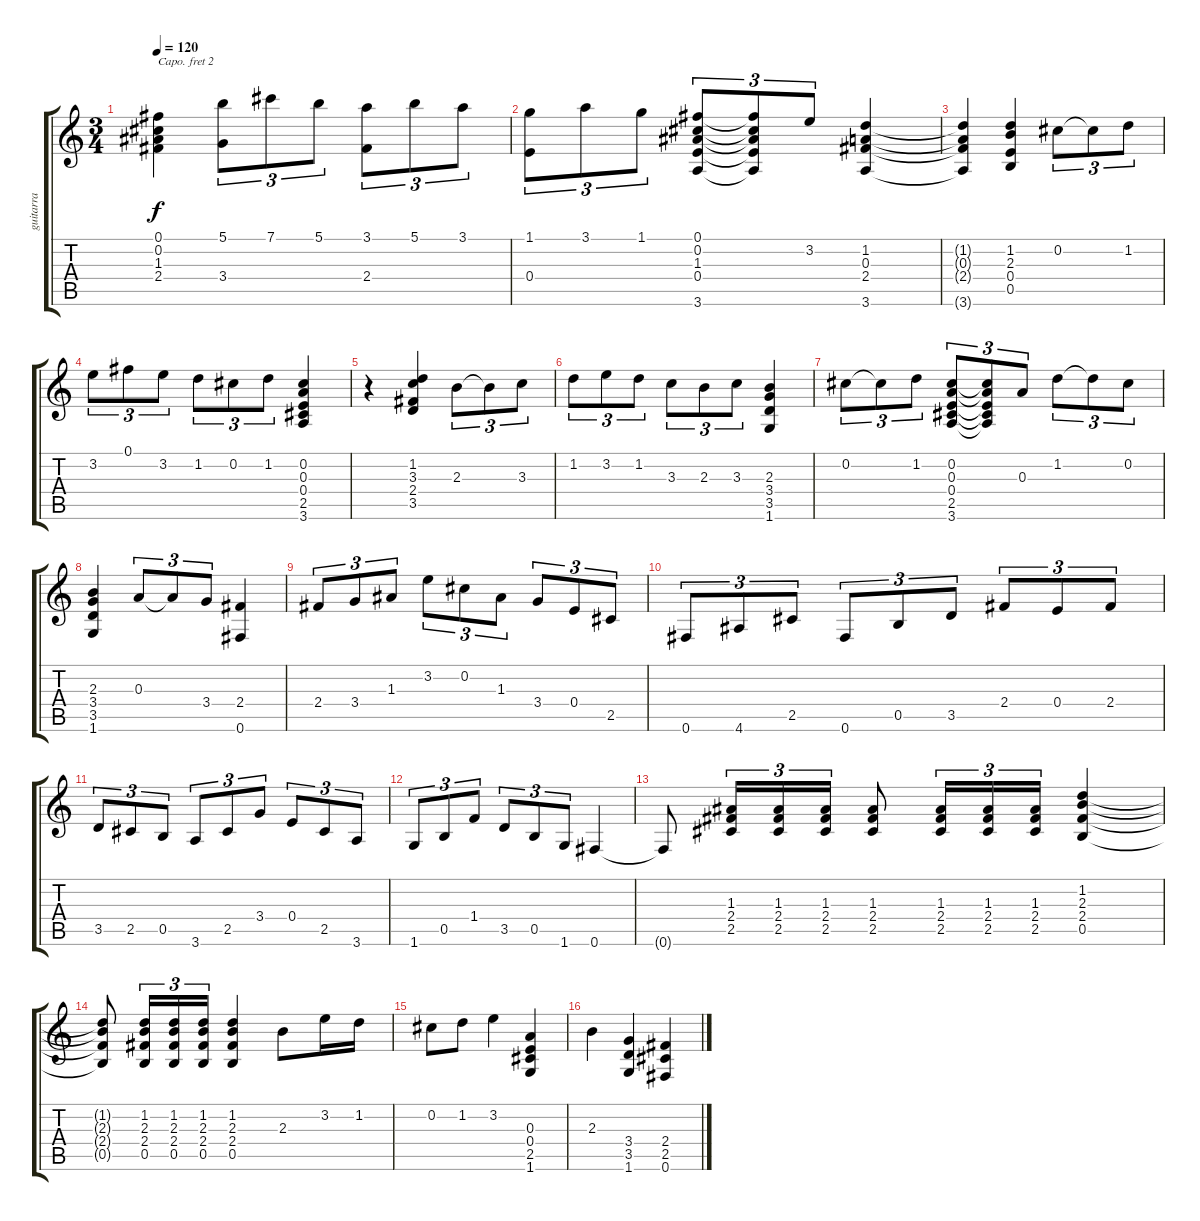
\track ("guitarra" "guitarra") {instrument acousticguitarnylon}
\staff {score tabs}
\capo 2
\tuning (E4 B3 G3 D3 A2 E2) {hide}
\ts (3 4)
\tempo 120
\clef g2
\ks c
(0.1{t} 0.2{t} 1.3{t} 2.4{t}).4{dy f} (5.1 3.4).8{tu (3 2)} 7.1.8{tu (3 2)} 5.1.8{tu (3 2)} (3.1 2.4).8{tu (3 2)} 5.1.8{tu (3 2)} 3.1.8{tu (3 2)} |
(1.1 0.4).8{tu (3 2)} 3.1.8{tu (3 2)} 1.1.8{tu (3 2)} (0.1 0.2 1.3 0.4 3.6).8{tu (3 2)} (0.1{t} 0.2{t} 1.3{t} 0.4{t} 3.6{t}).8{tu (3 2)} 3.2.8{tu (3 2)} (1.2 0.3 2.4 3.6).4 |
(1.2{t} 0.3{t} 2.4{t} 3.6{t}).4 (1.2 2.3 0.4 0.5).4 0.2.8{tu (3 2)} 0.2{t}.8{tu (3 2)} 1.2.8{tu (3 2)} |
3.2.8{tu (3 2)} 0.1.8{tu (3 2)} 3.2.8{tu (3 2)} 1.2.8{tu (3 2)} 0.2.8{tu (3 2)} 1.2.8{tu (3 2)} (0.2 0.3 0.4 2.5 3.6).4 |
r.4 (1.2 3.3 2.4 3.5).4 2.3.8{tu (3 2)} 2.3{t}.8{tu (3 2)} 3.3.8{tu (3 2)} |
1.2.8{tu (3 2)} 3.2.8{tu (3 2)} 1.2.8{tu (3 2)} 3.3.8{tu (3 2)} 2.3.8{tu (3 2)} 3.3.8{tu (3 2)} (2.3 3.4 3.5 1.6).4 |
0.2.8{tu (3 2)} 0.2{t}.8{tu (3 2)} 1.2.8{tu (3 2)} (0.2 0.3 0.4 2.5 3.6).8{tu (3 2)} (0.2{t} 0.3{t} 0.4{t} 2.5{t} 3.6{t}).8{tu (3 2)} 0.3.8{tu (3 2)} 1.2.8{tu (3 2)} 1.2{t}.8{tu (3 2)} 0.2.8{tu (3 2)} |
(2.3 3.4 3.5 1.6).4 0.3.8{tu (3 2)} 0.3{t}.8{tu (3 2)} 3.4.8{tu (3 2)} (2.4 0.6).4 |
2.4.8{tu (3 2)} 3.4.8{tu (3 2)} 1.3.8{tu (3 2)} 3.2.8{tu (3 2)} 0.2.8{tu (3 2)} 1.3.8{tu (3 2)} 3.4.8{tu (3 2)} 0.4.8{tu (3 2)} 2.5.8{tu (3 2)} |
0.6.8{tu (3 2)} 4.6.8{tu (3 2)} 2.5.8{tu (3 2)} 0.6.8{tu (3 2)} 0.5.8{tu (3 2)} 3.5.8{tu (3 2)} 2.4.8{tu (3 2)} 0.4.8{tu (3 2)} 2.4.8{tu (3 2)} |
3.5.8{tu (3 2)} 2.5.8{tu (3 2)} 0.5.8{tu (3 2)} 3.6.8{tu (3 2)} 2.5.8{tu (3 2)} 3.4.8{tu (3 2)} 0.4.8{tu (3 2)} 2.5.8{tu (3 2)} 3.6.8{tu (3 2)} |
1.6.8{tu (3 2)} 0.5.8{tu (3 2)} 1.4.8{tu (3 2)} 3.5.8{tu (3 2)} 0.5.8{tu (3 2)} 1.6.8{tu (3 2)} 0.6.4 |
0.6{t}.8 (1.3 2.4 2.5).16{tu (3 2)} (1.3 2.4 2.5).16{tu (3 2)} (1.3 2.4 2.5).16{tu (3 2)} (1.3 2.4 2.5).8 (1.3 2.4 2.5).16{tu (3 2)} (1.3 2.4 2.5).16{tu (3 2)} (1.3 2.4 2.5).16{tu (3 2)} (1.2 2.3 2.4 0.5).4 |
(1.2{t} 2.3{t} 2.4{t} 0.5{t}).8 (1.2 2.3 2.4 0.5).16{tu (3 2)} (1.2 2.3 2.4 0.5).16{tu (3 2)} (1.2 2.3 2.4 0.5).16{tu (3 2)} (1.2 2.3 2.4 0.5).4 2.3.8 3.2.16 1.2.16 |
0.2.8 1.2.8 3.2.4 (0.3 0.4 2.5 1.6).4 |
2.3.4 (3.4 3.5 1.6).4 (2.4 2.5 0.6).4
